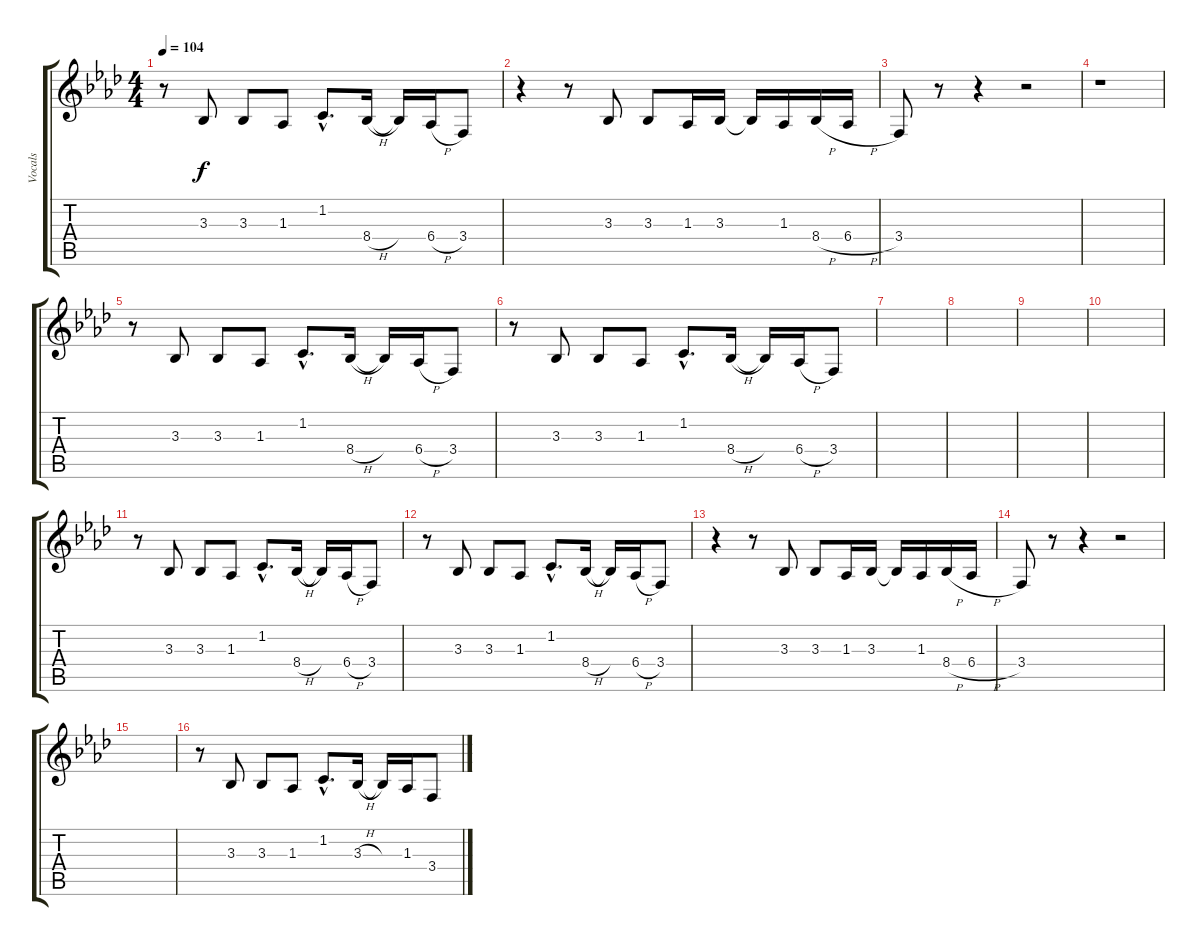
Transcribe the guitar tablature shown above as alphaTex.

\track ("Vocals" "Vocals") {instrument lead6voice}
\staff {score tabs}
\tuning (E4 B3 G3 D3 A2 E2) {hide}
\ts (4 4)
\tempo 104
\clef g2
\ks ab
r.8{dy f} 3.3.8 3.3.8 1.3.8 1.2{hac}.8{d} 8.4{h}.16 8.4{t}.16 6.4{h}.16 3.4.8 |
r.4 r.8 3.3.8 3.3.8 1.3.16 3.3.16 3.3{t}.16 1.3.16 8.4{h}.16 6.4{h}.16 |
3.4.8 r.8 r.4 r.2 |
r.1 |
r.8 3.3.8 3.3.8 1.3.8 1.2{hac}.8{d} 8.4{h}.16 8.4{t}.16 6.4{h}.16 3.4.8 |
r.8 3.3.8 3.3.8 1.3.8 1.2{hac}.8{d} 8.4{h}.16 8.4{t}.16 6.4{h}.16 3.4.8 |
|
|
|
|
r.8 3.3.8 3.3.8 1.3.8 1.2{hac}.8{d} 8.4{h}.16 8.4{t}.16 6.4{h}.16 3.4.8 |
r.8 3.3.8 3.3.8 1.3.8 1.2{hac}.8{d} 8.4{h}.16 8.4{t}.16 6.4{h}.16 3.4.8 |
r.4 r.8 3.3.8 3.3.8 1.3.16 3.3.16 3.3{t}.16 1.3.16 8.4{h}.16 6.4{h}.16 |
3.4.8 r.8 r.4 r.2 |
|
r.8 3.3.8 3.3.8 1.3.8 1.2{hac}.8{d} 3.3{h}.16 3.3{t}.16 1.3.16 3.4.8
